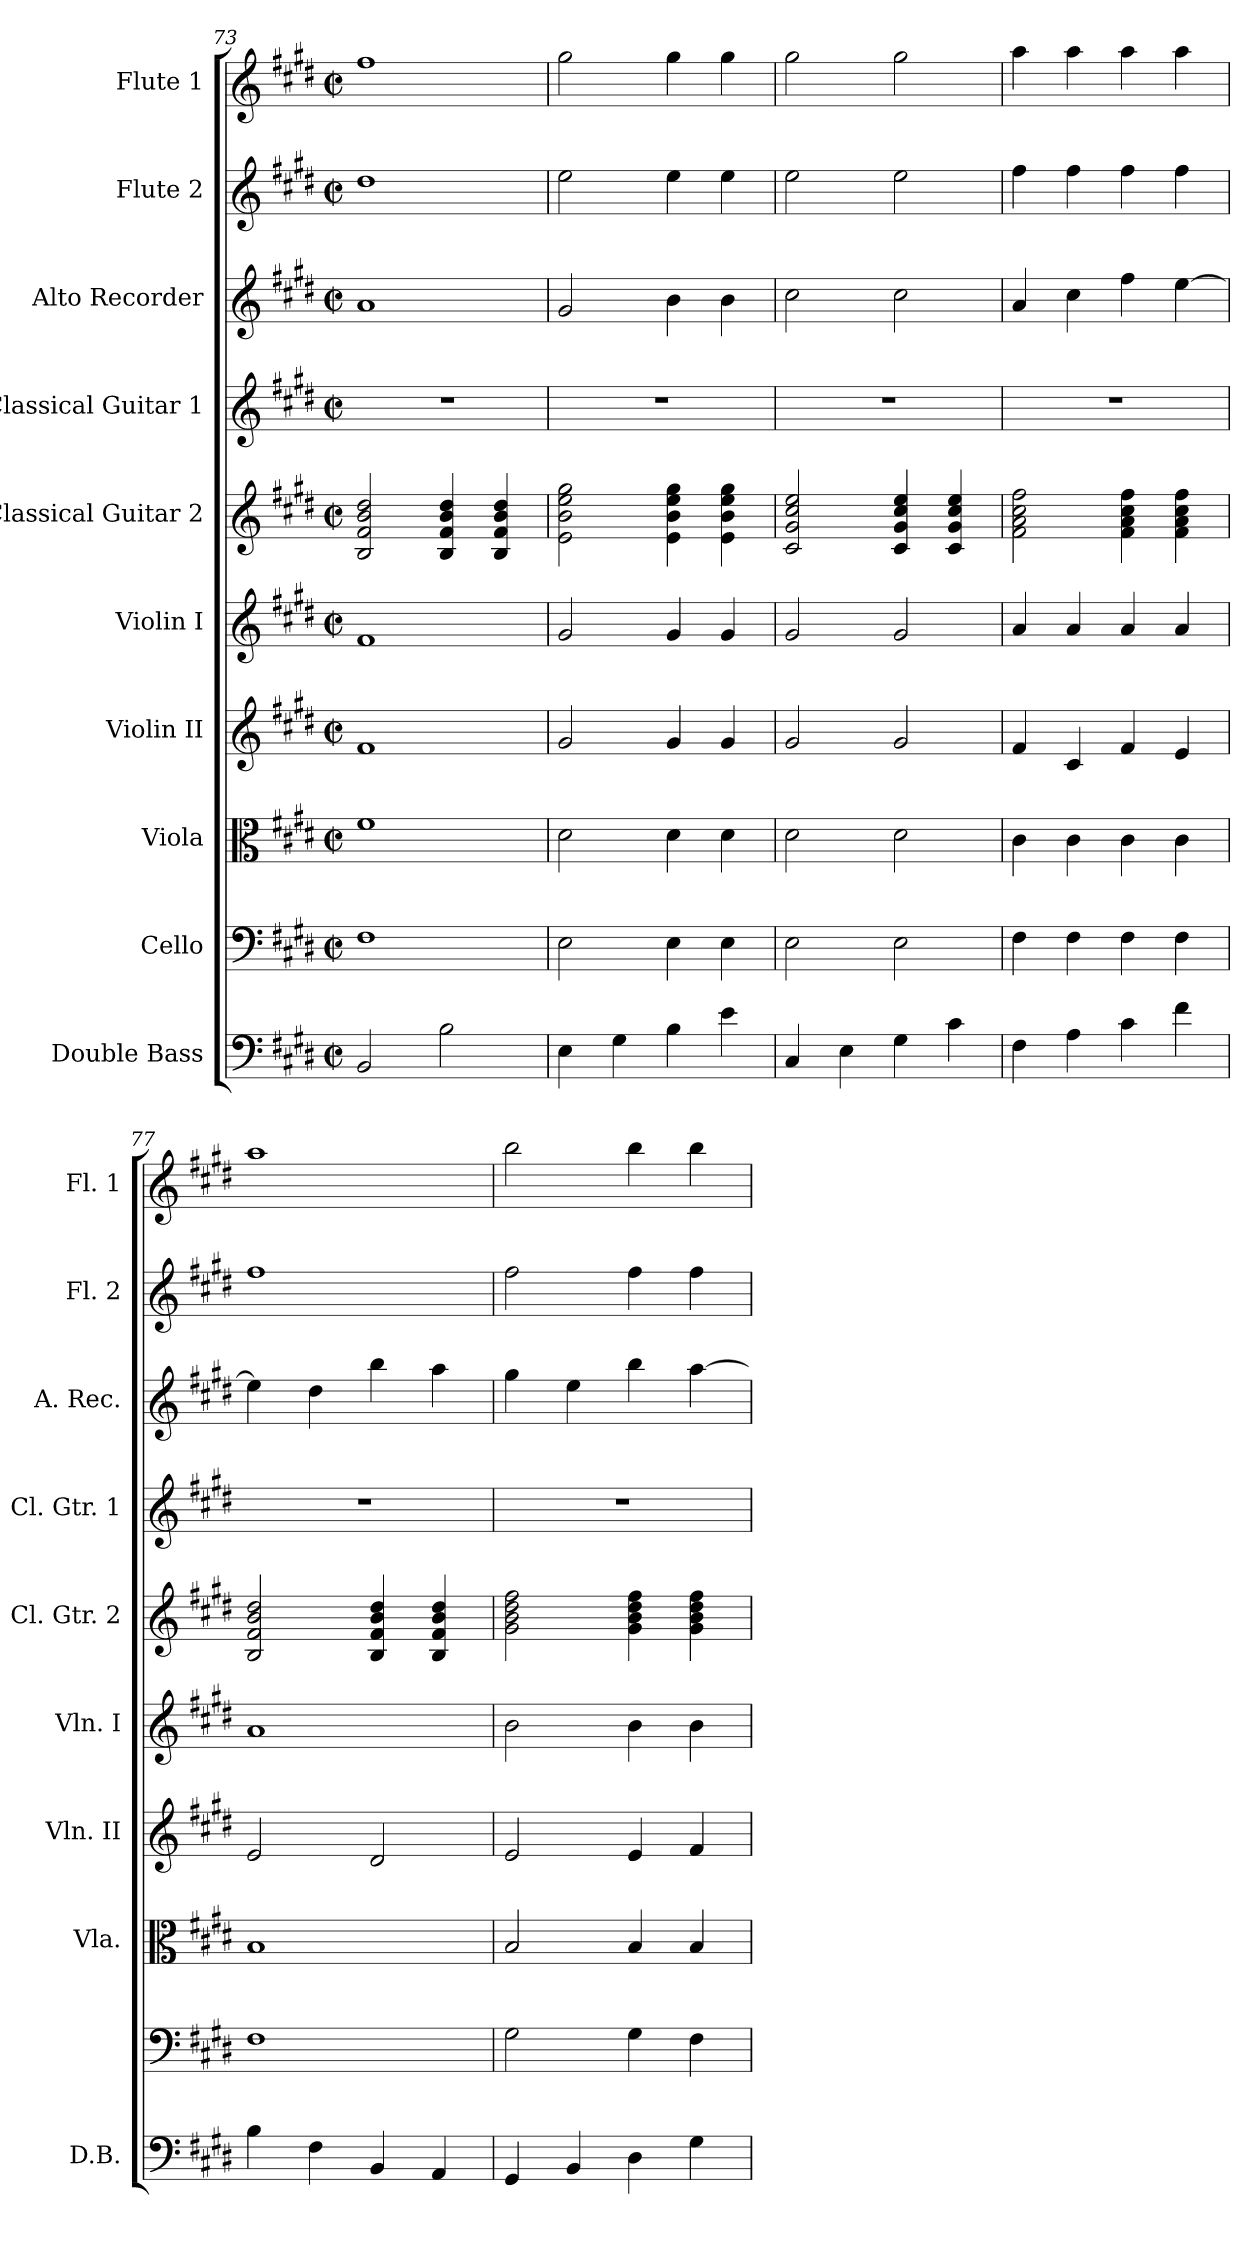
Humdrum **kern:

**kern	**kern	**kern	**kern	**kern	**kern	**kern	**kern	**kern	**kern
*part10	*part9	*part8	*part7	*part6	*part5	*part4	*part3	*part2	*part1
*staff10	*staff9	*staff8	*staff7	*staff6	*staff5	*staff4	*staff3	*staff2	*staff1
*I"Double Bass	*I"Cello	*I"Viola	*I"Violin II	*I"Violin I	*I"Classical Guitar 2	*I"Classical Guitar 1	*I"Alto Recorder	*I"Flute 2	*I"Flute 1
*I'D.B.	*	*I'Vla.	*I'Vln. II	*I'Vln. I	*I'Cl. Gtr. 2	*I'Cl. Gtr. 1	*I'A. Rec.	*I'Fl. 2	*I'Fl. 1
*clefF4	*clefF4	*clefC3	*clefG2	*clefG2	*clefG2	*clefG2	*clefG2	*clefG2	*clefG2
*ITrd7c12	*	*	*	*	*ITrd7c12	*ITrd7c12	*	*	*
*k[f#c#g#d#]	*k[f#c#g#d#]	*k[f#c#g#d#]	*k[f#c#g#d#]	*k[f#c#g#d#]	*k[f#c#g#d#]	*k[f#c#g#d#]	*k[f#c#g#d#]	*k[f#c#g#d#]	*k[f#c#g#d#]
*E:	*E:	*E:	*E:	*E:	*E:	*E:	*E:	*E:	*E:
*M2/2	*M2/2	*M2/2	*M2/2	*M2/2	*M2/2	*M2/2	*M2/2	*M2/2	*M2/2
*met(c|)	*met(c|)	*met(c|)	*met(c|)	*met(c|)	*met(c|)	*met(c|)	*met(c|)	*met(c|)	*met(c|)
=73	=73	=73	=73	=73	=73	=73	=73	=73	=73
2BBB/	1F#	1f#	1f#	1f#	2BB/ 2F#/ 2B/ 2d#/	1r	1a	1dd#	1ff#
2BB\	.	.	.	.	4BB/ 4F#/ 4B/ 4d#/	.	.	.	.
.	.	.	.	.	4BB/ 4F#/ 4B/ 4d#/	.	.	.	.
=74	=74	=74	=74	=74	=74	=74	=74	=74	=74
4EE\	2E\	2d#\	2g#/	2g#/	2E\ 2B\ 2e\ 2g#\	1r	2g#/	2ee\	2gg#\
4GG#\	.	.	.	.	.	.	.	.	.
4BB\	4E\	4d#\	4g#/	4g#/	4E\ 4B\ 4e\ 4g#\	.	4b\	4ee\	4gg#\
4E\	4E\	4d#\	4g#/	4g#/	4E\ 4B\ 4e\ 4g#\	.	4b\	4ee\	4gg#\
=75	=75	=75	=75	=75	=75	=75	=75	=75	=75
4CC#/	2E\	2d#\	2g#/	2g#/	2C#/ 2G#/ 2c#/ 2e/	1r	2cc#\	2ee\	2gg#\
4EE\	.	.	.	.	.	.	.	.	.
4GG#\	2E\	2d#\	2g#/	2g#/	4C#/ 4G#/ 4c#/ 4e/	.	2cc#\	2ee\	2gg#\
4C#\	.	.	.	.	4C#/ 4G#/ 4c#/ 4e/	.	.	.	.
!!LO:PB:g=z
=76	=76	=76	=76	=76	=76	=76	=76	=76	=76
4FF#\	4F#\	4c#\	4f#/	4a/	2F#\ 2A\ 2c#\ 2f#\	1r	4a/	4ff#\	4aa\
4AA\	4F#\	4c#\	4c#/	4a/	.	.	4cc#\	4ff#\	4aa\
4C#\	4F#\	4c#\	4f#/	4a/	4F#\ 4A\ 4c#\ 4f#\	.	4ff#\	4ff#\	4aa\
4F#\	4F#\	4c#\	4e/	4a/	4F#\ 4A\ 4c#\ 4f#\	.	[4ee\	4ff#\	4aa\
=77	=77	=77	=77	=77	=77	=77	=77	=77	=77
4BB\	1F#	1B	2e/	1a	2BB/ 2F#/ 2B/ 2d#/	1r	4ee\]	1ff#	1aa
4FF#\	.	.	.	.	.	.	4dd#\	.	.
4BBB/	.	.	2d#/	.	4BB/ 4F#/ 4B/ 4d#/	.	4bb\	.	.
4AAA/	.	.	.	.	4BB/ 4F#/ 4B/ 4d#/	.	4aa\	.	.
=78	=78	=78	=78	=78	=78	=78	=78	=78	=78
4GGG#/	2G#\	2B/	2e/	2b\	2G#\ 2B\ 2d#\ 2f#\	1r	4gg#\	2ff#\	2bb\
4BBB/	.	.	.	.	.	.	4ee\	.	.
4DD#\	4G#\	4B/	4e/	4b\	4G#\ 4B\ 4d#\ 4f#\	.	4bb\	4ff#\	4bb\
4GG#\	4F#\	4B/	4f#/	4b\	4G#\ 4B\ 4d#\ 4f#\	.	[4aa\	4ff#\	4bb\
=	=	=	=	=	=	=	=	=	=
*-	*-	*-	*-	*-	*-	*-	*-	*-	*-
